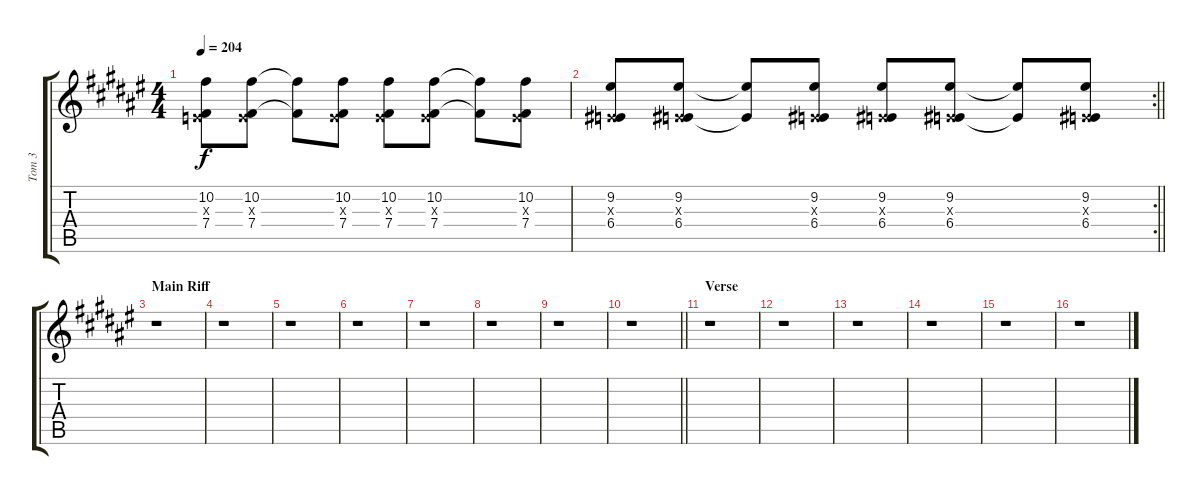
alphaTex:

\track ("Tom 3" "Tom 3") {instrument distortionguitar}
\staff {score tabs}
\tuning (Db4 Ab3 E3 B2 Gb2 Db2) {hide}
\ts (4 4)
\tempo 204
\clef g2
\ks f#
(10.2 0.3{x} 7.4).8{dy f} (10.2 0.3{x} 7.4).8 (10.2{t} 7.4{t}).8 (10.2 0.3{x} 7.4).8 (10.2 0.3{x} 7.4).8 (10.2 0.3{x} 7.4).8 (10.2{t} 7.4{t}).8 (10.2 0.3{x} 7.4).8 |
\rc 2
\barLineRight lightlight
(9.2 0.3{x} 6.4).8 (9.2 0.3{x} 6.4).8 (9.2{t} 6.4{t}).8 (9.2 0.3{x} 6.4).8 (9.2 0.3{x} 6.4).8 (9.2 0.3{x} 6.4).8 (9.2{t} 6.4{t}).8 (9.2 0.3{x} 6.4).8 |
\section ("" "Main Riff")
r.1 |
r.1 |
r.1 |
r.1 |
r.1 |
r.1 |
r.1 |
\barLineRight lightlight
r.1 |
\section ("" "Verse")
r.1 |
r.1 |
r.1 |
r.1 |
r.1 |
r.1
